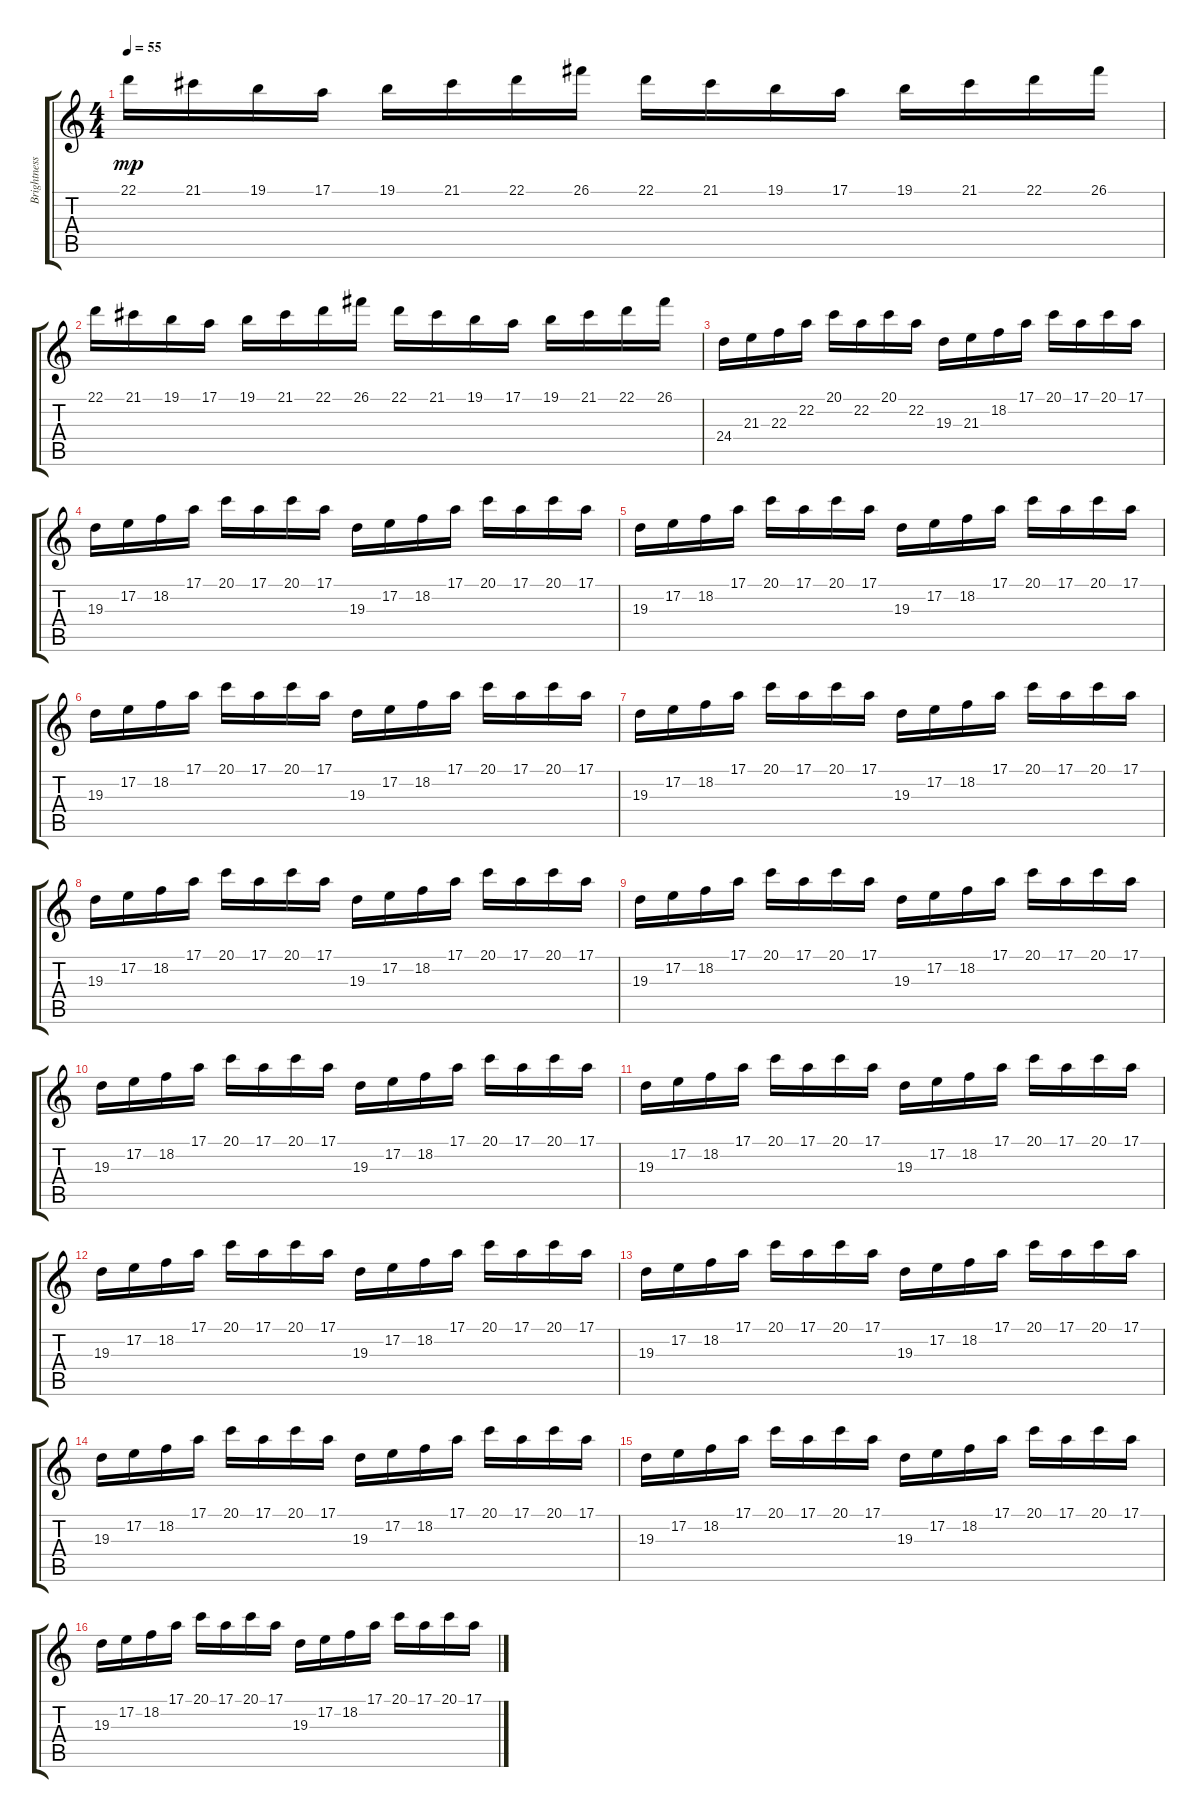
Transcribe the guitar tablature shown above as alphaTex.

\track ("Brightness          " "Brightness") {instrument fx5brightness}
\staff {score tabs}
\tuning (E4 B3 G3 D3 A2 E2) {hide}
\ts (4 4)
\tempo 55
\clef g2
\ks c
22.1.16{dy mp} 21.1.16 19.1.16 17.1.16 19.1.16 21.1.16 22.1.16 26.1.16 22.1.16 21.1.16 19.1.16 17.1.16 19.1.16 21.1.16 22.1.16 26.1.16 |
22.1.16 21.1.16 19.1.16 17.1.16 19.1.16 21.1.16 22.1.16 26.1.16 22.1.16 21.1.16 19.1.16 17.1.16 19.1.16 21.1.16 22.1.16 26.1.16 |
24.4.16 21.3.16 22.3.16 22.2.16 20.1.16 22.2.16 20.1.16 22.2.16 19.3.16 21.3.16 18.2.16 17.1.16 20.1.16 17.1.16 20.1.16 17.1.16 |
19.3.16 17.2.16 18.2.16 17.1.16 20.1.16 17.1.16 20.1.16 17.1.16 19.3.16 17.2.16 18.2.16 17.1.16 20.1.16 17.1.16 20.1.16 17.1.16 |
19.3.16 17.2.16 18.2.16 17.1.16 20.1.16 17.1.16 20.1.16 17.1.16 19.3.16 17.2.16 18.2.16 17.1.16 20.1.16 17.1.16 20.1.16 17.1.16 |
19.3.16 17.2.16 18.2.16 17.1.16 20.1.16 17.1.16 20.1.16 17.1.16 19.3.16 17.2.16 18.2.16 17.1.16 20.1.16 17.1.16 20.1.16 17.1.16 |
19.3.16 17.2.16 18.2.16 17.1.16 20.1.16 17.1.16 20.1.16 17.1.16 19.3.16 17.2.16 18.2.16 17.1.16 20.1.16 17.1.16 20.1.16 17.1.16 |
19.3.16 17.2.16 18.2.16 17.1.16 20.1.16 17.1.16 20.1.16 17.1.16 19.3.16 17.2.16 18.2.16 17.1.16 20.1.16 17.1.16 20.1.16 17.1.16 |
19.3.16 17.2.16 18.2.16 17.1.16 20.1.16 17.1.16 20.1.16 17.1.16 19.3.16 17.2.16 18.2.16 17.1.16 20.1.16 17.1.16 20.1.16 17.1.16 |
19.3.16 17.2.16 18.2.16 17.1.16 20.1.16 17.1.16 20.1.16 17.1.16 19.3.16 17.2.16 18.2.16 17.1.16 20.1.16 17.1.16 20.1.16 17.1.16 |
19.3.16 17.2.16 18.2.16 17.1.16 20.1.16 17.1.16 20.1.16 17.1.16 19.3.16 17.2.16 18.2.16 17.1.16 20.1.16 17.1.16 20.1.16 17.1.16 |
19.3.16 17.2.16 18.2.16 17.1.16 20.1.16 17.1.16 20.1.16 17.1.16 19.3.16 17.2.16 18.2.16 17.1.16 20.1.16 17.1.16 20.1.16 17.1.16 |
19.3.16 17.2.16 18.2.16 17.1.16 20.1.16 17.1.16 20.1.16 17.1.16 19.3.16 17.2.16 18.2.16 17.1.16 20.1.16 17.1.16 20.1.16 17.1.16 |
19.3.16 17.2.16 18.2.16 17.1.16 20.1.16 17.1.16 20.1.16 17.1.16 19.3.16 17.2.16 18.2.16 17.1.16 20.1.16 17.1.16 20.1.16 17.1.16 |
19.3.16 17.2.16 18.2.16 17.1.16 20.1.16 17.1.16 20.1.16 17.1.16 19.3.16 17.2.16 18.2.16 17.1.16 20.1.16 17.1.16 20.1.16 17.1.16 |
19.3.16 17.2.16 18.2.16 17.1.16 20.1.16 17.1.16 20.1.16 17.1.16 19.3.16 17.2.16 18.2.16 17.1.16 20.1.16 17.1.16 20.1.16 17.1.16
